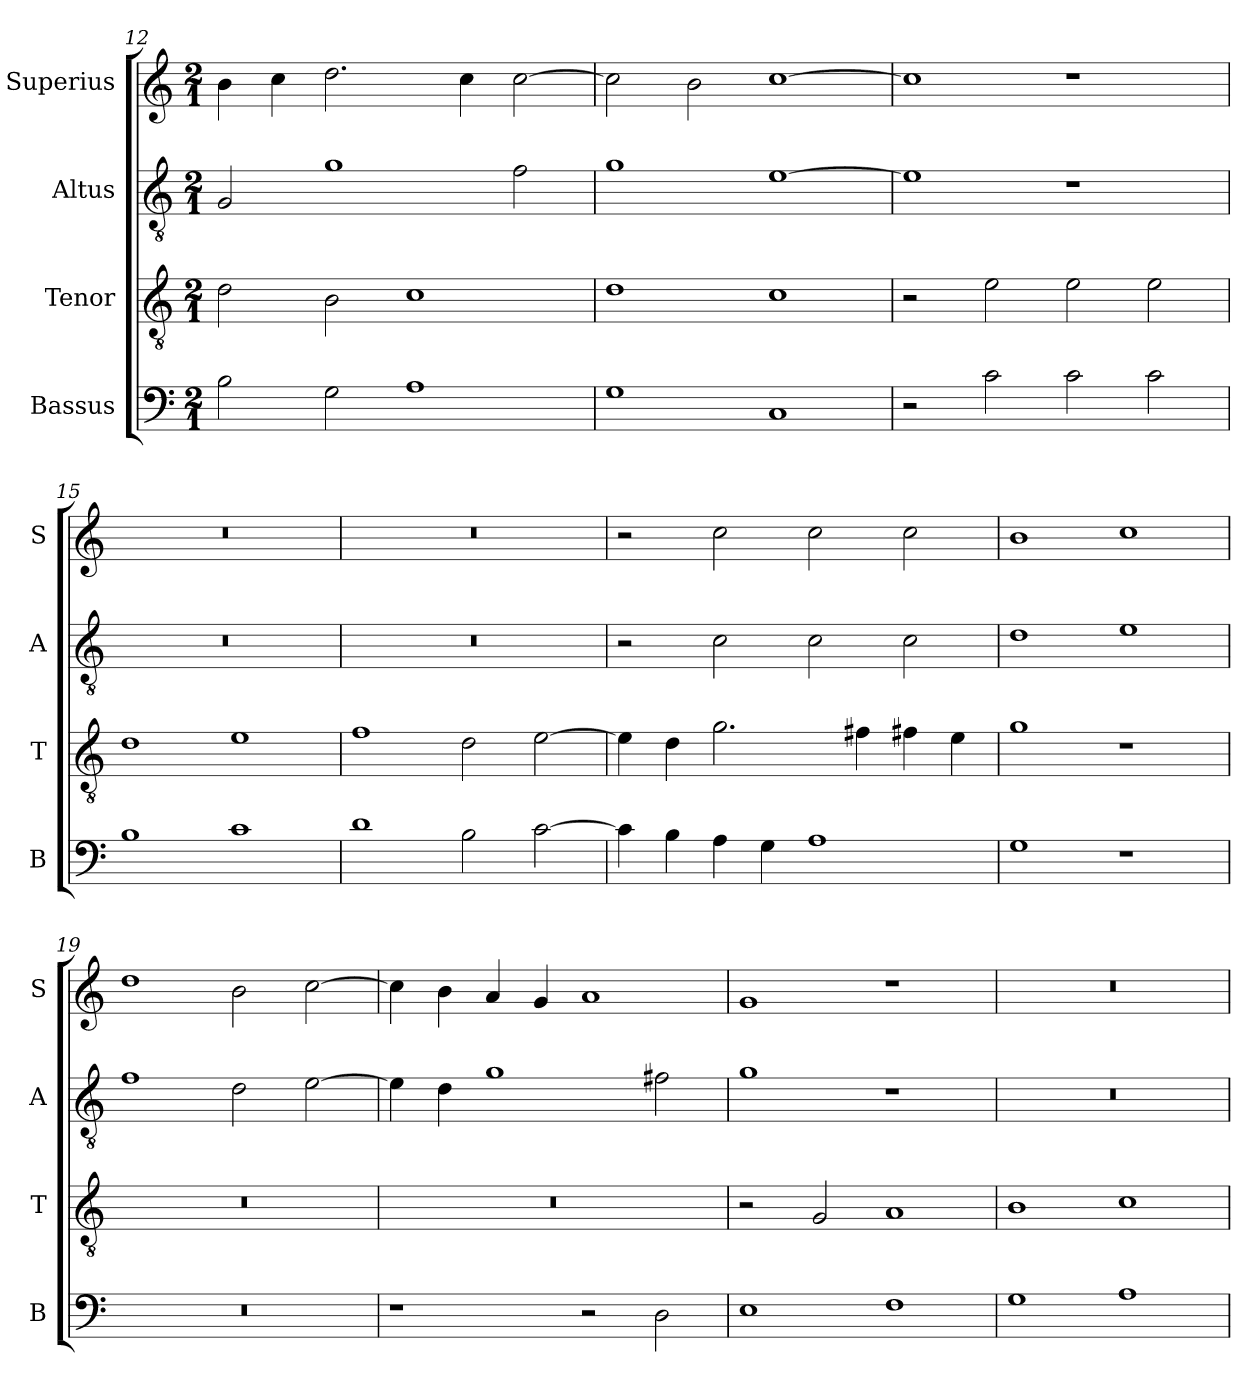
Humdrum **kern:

**kern	**kern	**kern	**kern
*part4	*part3	*part2	*part1
*staff4	*staff3	*staff2	*staff1
*I"Bassus	*I"Tenor	*I"Altus	*I"Superius
*I'B	*I'T	*I'A	*I'S
*clefF4	*clefGv2	*clefGv2	*clefG2
*k[]	*k[]	*k[]	*k[]
*M2/1	*M2/1	*M2/1	*M2/1
=12	=12	=12	=12
2B\	2d\	2G/	4b\
.	.	.	4cc\
2G\	2B\	1g	2.dd\
1A	1c	.	.
.	.	.	4cc\
.	.	2f\	[2cc\
=13	=13	=13	=13
1G	1d	1g	2cc\]
.	.	.	2b\
1C	1c	[1e	[1cc
=14	=14	=14	=14
2r	2r	1e]	1cc]
2c\	2e\	.	.
2c\	2e\	1r	1r
2c\	2e\	.	.
=15	=15	=15	=15
1B	1d	0r	0r
1c	1e	.	.
=16	=16	=16	=16
1d	1f	0r	0r
2B\	2d\	.	.
[2c\	[2e\	.	.
=17	=17	=17	=17
4c\]	4e\]	2r	2r
4B\	4d\	.	.
4A\	2.g\	2c\	2cc\
4G\	.	.	.
1A	.	2c\	2cc\
.	4f#X\	.	.
.	4f#X\	2c\	2cc\
.	4e\	.	.
=18	=18	=18	=18
1G	1g	1d	1b
1r	1r	1e	1cc
=19	=19	=19	=19
0r	0r	1f	1dd
.	.	2d\	2b\
.	.	[2e\	[2cc\
=20	=20	=20	=20
1r	0r	4e\]	4cc\]
.	.	4d\	4b\
.	.	1g	4a/
.	.	.	4g/
2r	.	.	1a
2D\	.	2f#X\	.
=21	=21	=21	=21
1E	2r	1g	1g
.	2G/	.	.
1F	1A	1r	1r
=22	=22	=22	=22
1G	1B	0r	0r
1A	1c	.	.
=	=	=	=
*-	*-	*-	*-
